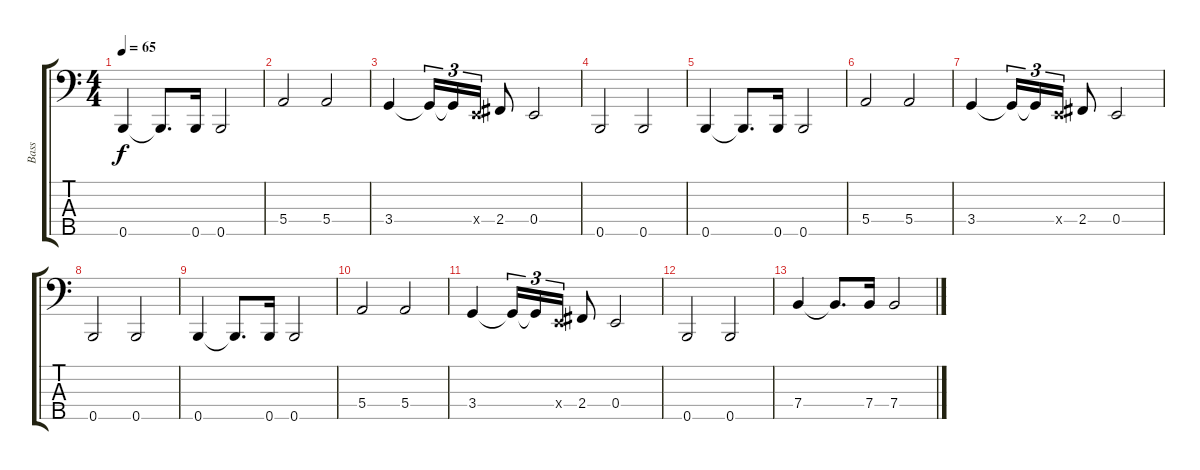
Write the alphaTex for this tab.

\track ("Bass" "Bass") {instrument electricbassfinger}
\staff {score tabs}
\tuning (G2 D2 A1 E1 B0) {hide}
\ts (4 4)
\tempo 65
\clef f4
\ks c
0.5.4{dy f} 0.5{t}.8{d} 0.5.16 0.5.2 |
5.4.2 5.4.2 |
3.4.4 3.4{t}.16{tu (3 2)} 3.4{t}.16{tu (3 2)} 0.4{x}.16{tu (3 2)} 2.4.8 0.4.2 |
0.5.2 0.5.2 |
0.5.4 0.5{t}.8{d} 0.5.16 0.5.2 |
5.4.2 5.4.2 |
3.4.4 3.4{t}.16{tu (3 2)} 3.4{t}.16{tu (3 2)} 0.4{x}.16{tu (3 2)} 2.4.8 0.4.2 |
0.5.2 0.5.2 |
0.5.4 0.5{t}.8{d} 0.5.16 0.5.2 |
5.4.2{volume 4} 5.4.2 |
3.4.4 3.4{t}.16{tu (3 2)} 3.4{t}.16{tu (3 2)} 0.4{x}.16{tu (3 2)} 2.4.8 0.4.2{volume 3} |
0.5.2{volume 4} 0.5.2 |
7.4.4 7.4{t}.8{d} 7.4.16 7.4.2{volume 0}
